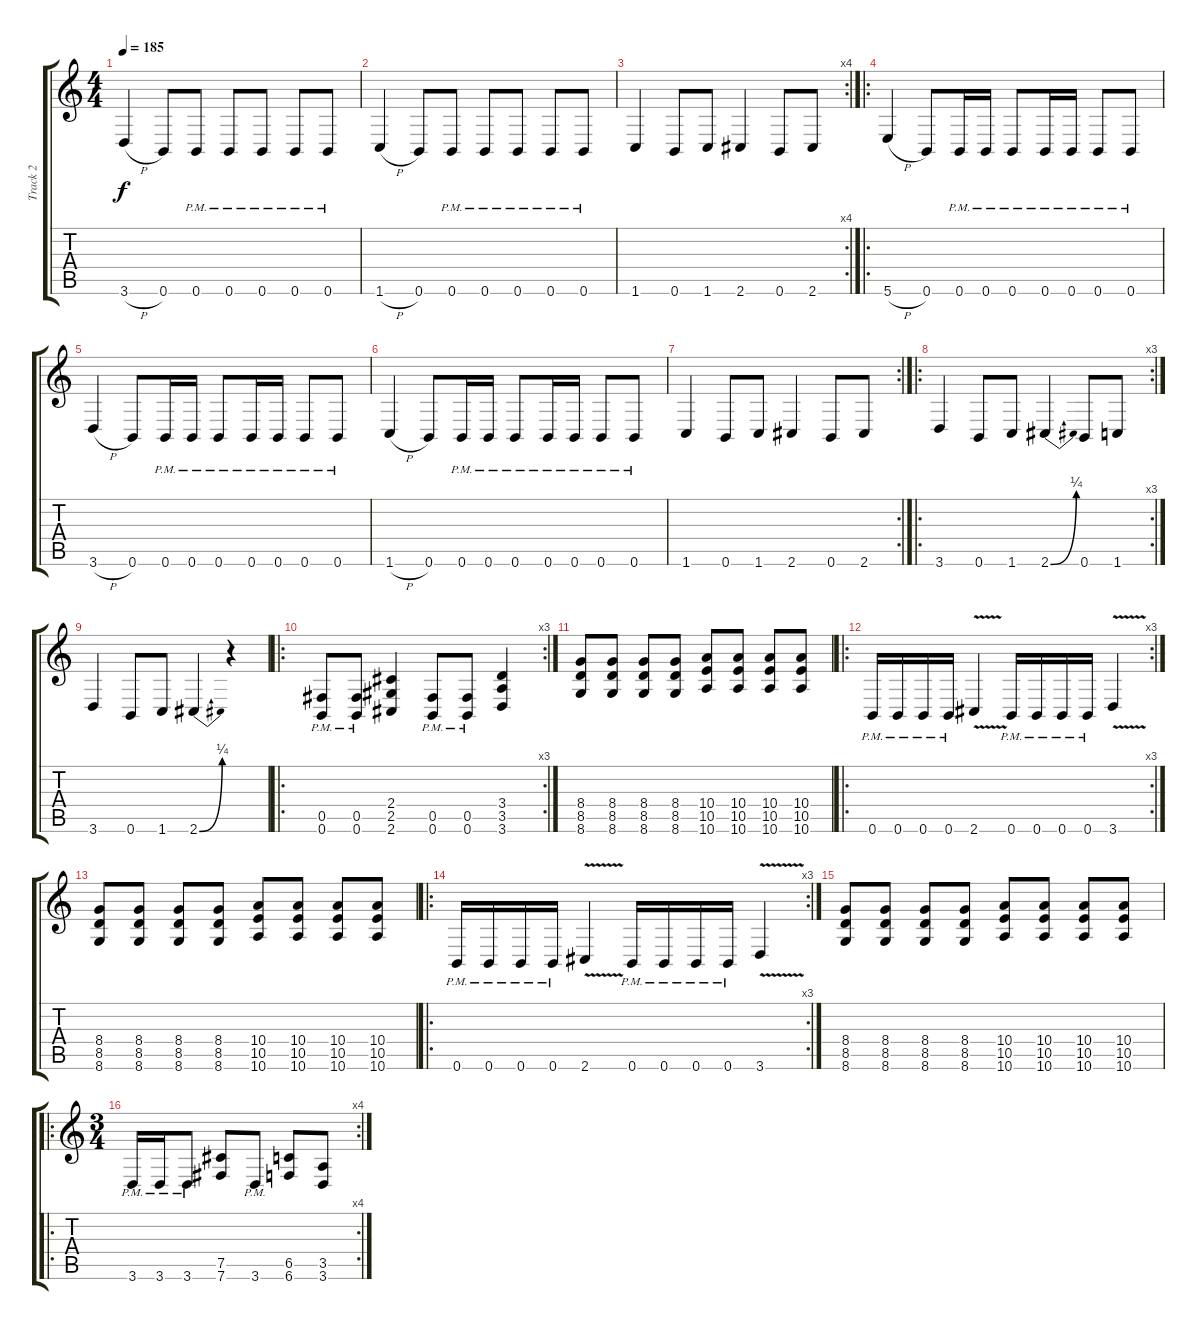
\track ("Track 2" "Track 2") {instrument distortionguitar}
\staff {score tabs}
\tuning (Db4 Ab3 E3 B2 Gb2 B1) {hide}
\ts (4 4)
\tempo 185
\clef g2
\ks c
3.6{h}.4{dy f} 0.6.8 0.6{pm}.8 0.6{pm}.8 0.6{pm}.8 0.6{pm}.8 0.6{pm}.8 |
1.6{h}.4 0.6.8 0.6{pm}.8 0.6{pm}.8 0.6{pm}.8 0.6{pm}.8 0.6{pm}.8 |
\rc 4
1.6.4 0.6.8 1.6.8 2.6.4 0.6.8 2.6.8 |
\ro
5.6{h}.4 0.6.8 0.6{pm}.16 0.6{pm}.16 0.6{pm}.8 0.6{pm}.16 0.6{pm}.16 0.6{pm}.8 0.6{pm}.8 |
3.6{h}.4 0.6.8 0.6{pm}.16 0.6{pm}.16 0.6{pm}.8 0.6{pm}.16 0.6{pm}.16 0.6{pm}.8 0.6{pm}.8 |
1.6{h}.4 0.6.8 0.6{pm}.16 0.6{pm}.16 0.6{pm}.8 0.6{pm}.16 0.6{pm}.16 0.6{pm}.8 0.6{pm}.8 |
\rc 2
1.6.4 0.6.8 1.6.8 2.6.4 0.6.8 2.6.8 |
\ro
\rc 3
3.6.4 0.6.8 1.6.8 2.6{be (bend 0 0 60 1)}.4 0.6.8 1.6.8 |
3.6.4 0.6.8 1.6.8 2.6{be (bend 0 0 60 1)}.4 r.4 |
\ro
\rc 3
(0.5{pm} 0.6{pm}).8 (0.5{pm} 0.6{pm}).8 (2.4 2.5 2.6).4 (0.5{pm} 0.6{pm}).8 (0.5{pm} 0.6{pm}).8 (3.4 3.5 3.6).4 |
(8.4 8.5 8.6).8 (8.4 8.5 8.6).8 (8.4 8.5 8.6).8 (8.4 8.5 8.6).8 (10.4 10.5 10.6).8 (10.4 10.5 10.6).8 (10.4 10.5 10.6).8 (10.4 10.5 10.6).8 |
\ro
\rc 3
0.6{pm}.16 0.6{pm}.16 0.6{pm}.16 0.6{pm}.16 2.6{v}.4 0.6{pm}.16 0.6{pm}.16 0.6{pm}.16 0.6{pm}.16 3.6{v}.4 |
(8.4 8.5 8.6).8 (8.4 8.5 8.6).8 (8.4 8.5 8.6).8 (8.4 8.5 8.6).8 (10.4 10.5 10.6).8 (10.4 10.5 10.6).8 (10.4 10.5 10.6).8 (10.4 10.5 10.6).8 |
\ro
\rc 3
0.6{pm}.16 0.6{pm}.16 0.6{pm}.16 0.6{pm}.16 2.6{v}.4 0.6{pm}.16 0.6{pm}.16 0.6{pm}.16 0.6{pm}.16 3.6{v}.4 |
(8.4 8.5 8.6).8 (8.4 8.5 8.6).8 (8.4 8.5 8.6).8 (8.4 8.5 8.6).8 (10.4 10.5 10.6).8 (10.4 10.5 10.6).8 (10.4 10.5 10.6).8 (10.4 10.5 10.6).8 |
\ro
\rc 4
\ts (3 4)
3.6{pm}.16 3.6{pm}.16 3.6{pm}.8 (7.5 7.6).8 3.6{pm}.8 (6.5 6.6).8 (3.5 3.6).8
